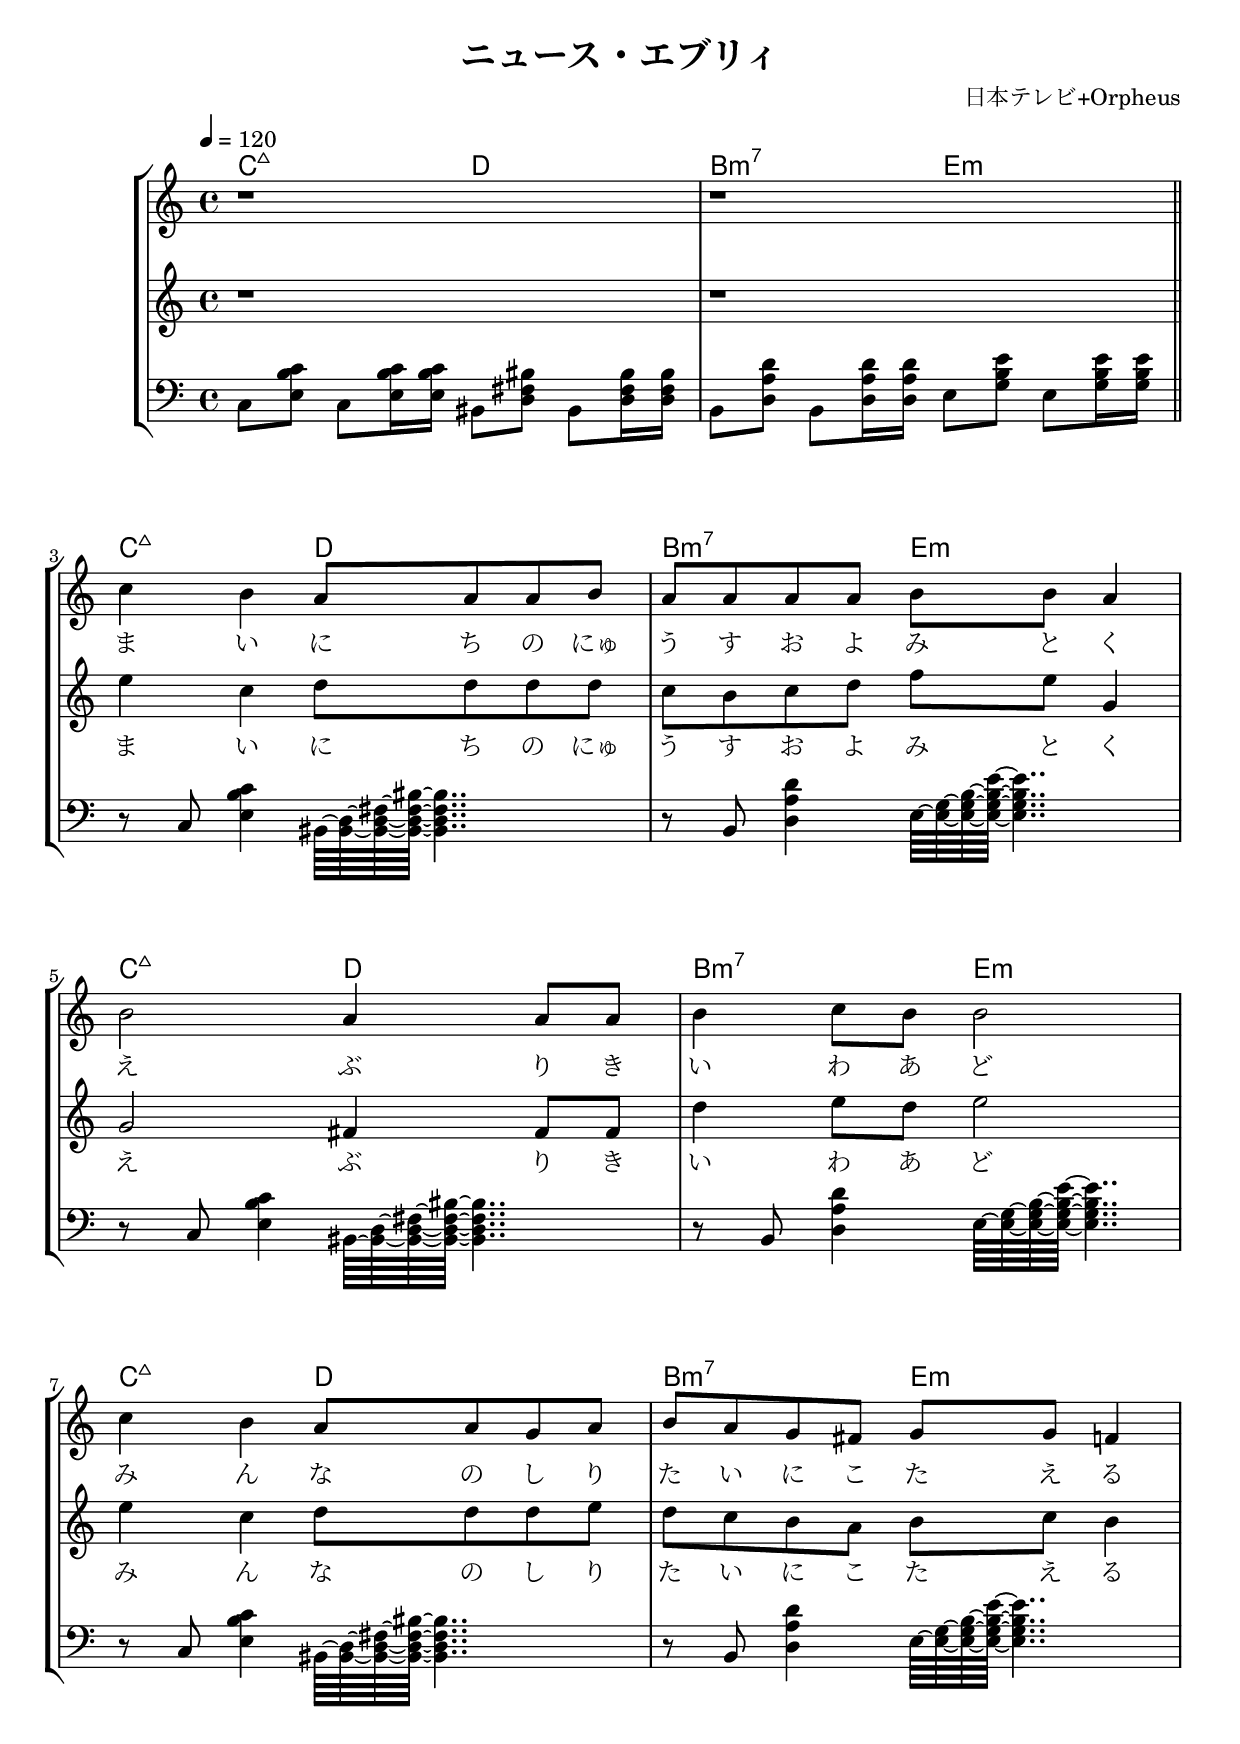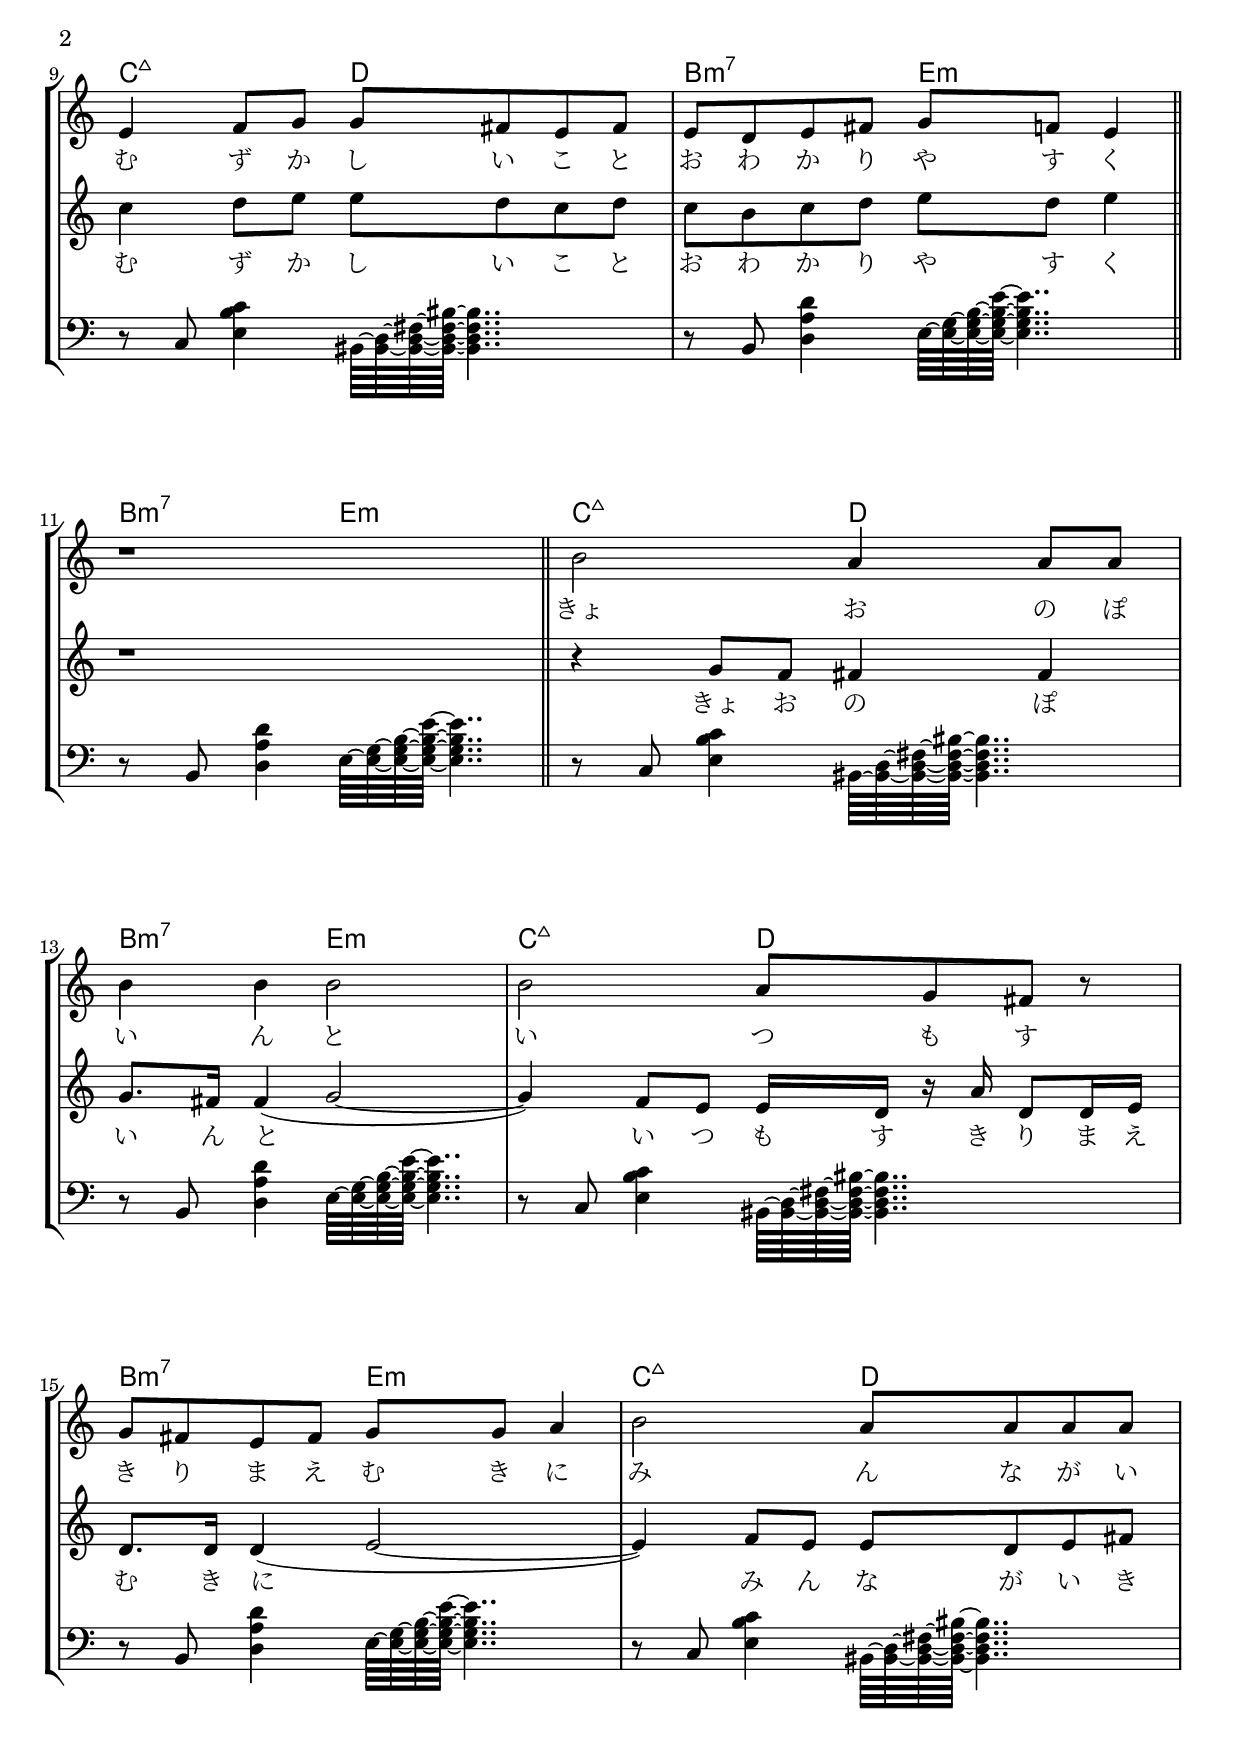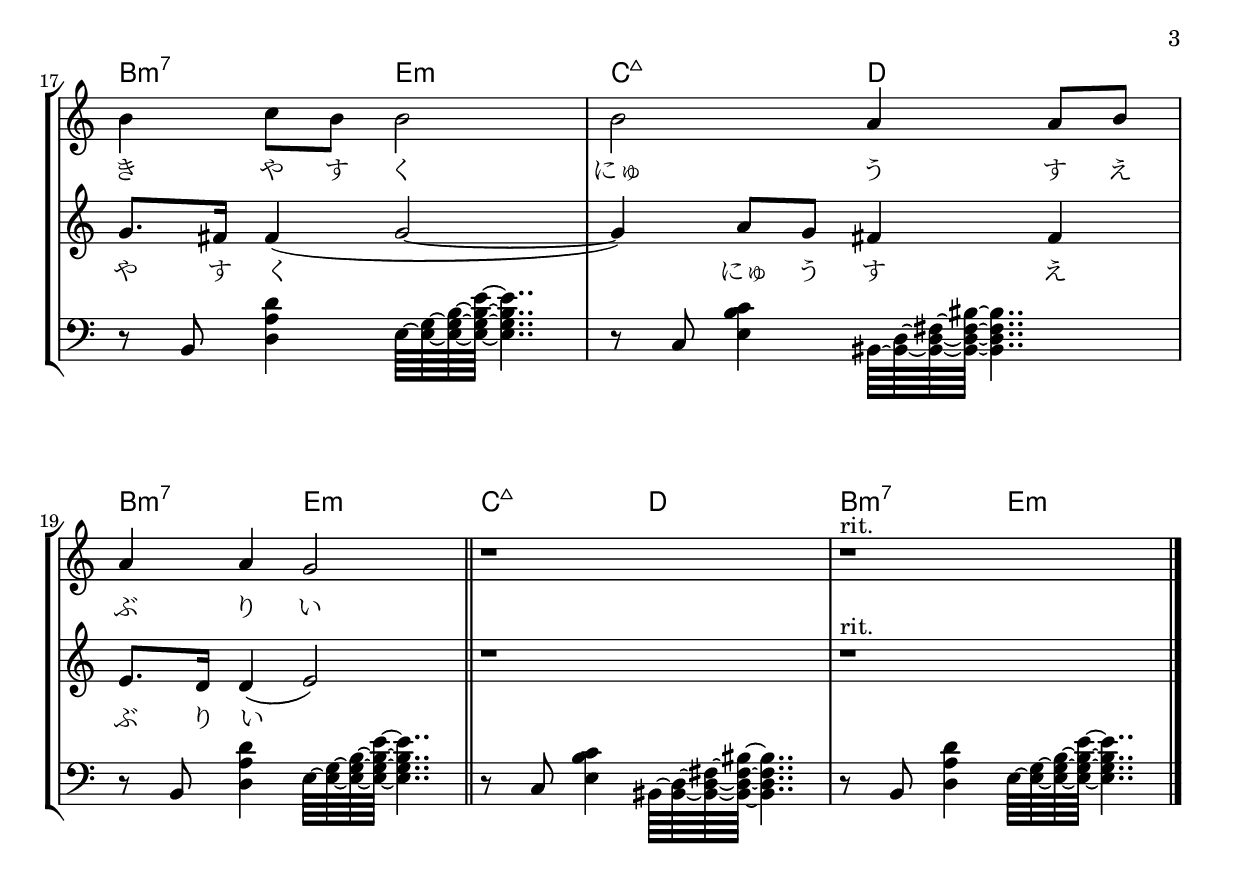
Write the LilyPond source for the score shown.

\version "2.12.1"

\header {
	title = \markup {ニュース・エブリィ}
	composer = \markup \center-column {日本テレビ+Orpheus}
}

harmony = \chordmode {
	c2:maj7 d b:min7 e:m 

	c:maj7 d b:min7 e:m c:maj7 d b:min7 e:m c:maj7 d b:min7 e:m c:maj7 d b:min7 e:m 

	b:min7 e:m 

	c:maj7 d b:min7 e:m c:maj7 d b:min7 e:m c:maj7 d b:min7 e:m c:maj7 d b:min7 e:m 

	c:maj7 d b:min7 e:m 
}

melody = {
	\key c \major
	\tempo 4 = 120
	r1 | r1   
	\set Staff.midiInstrument = #"fss0.35"
	c''4  b'4  a'8  a'8  a'8  b'8 
	a'8  a'8  a'8  a'8  b'8  b'8  a'4 
	b'2  a'4  a'8  a'8 
	b'4  c''8  b'8  b'2 
	c''4  b'4  a'8  a'8  g'8  a'8 
	b'8  a'8  g'8  fis'8  g'8  g'8  f'4 
	e'4  f'8  g'8  g'8  fis'8  e'8  fis'8 
	e'8  d'8  e'8  fis'8  g'8  f'8  e'4
	r1   
	\set Staff.midiInstrument = #"fss0.35"
	b'2  a'4  a'8  a'8 
	b'4  b'4  b'2 
	b'2  a'8  g'8  fis'8  r8 
	g'8  fis'8  e'8  fis'8  g'8  g'8  a'4 
	b'2  a'8  a'8  a'8  a'8 
	b'4  c''8  b'8  b'2 
	b'2  a'4  a'8  b'8 
	a'4  a'4  g'2
	r1 | r1^"rit." \bar "|."
}

words = \lyricmode {
	
	ま  い  に  ち  の  にゅ  う  す  お  よ  み  と  く  え  ぶ  り  き  い  わ  あ  ど  み  ん  な  の  し  り  た  い  に  こ  た  え  る  む  ず  か  し  い  こ  と  お  わ  か  り  や  す  く  
	
	きょ  お  の  ぽ  い  ん  と  い  つ  も  す  き  り  ま  え  む  き  に  み  ん  な  が  い  き  や  す  く  にゅ  う  す  え  ぶ  り  い  
	
}

secondmelody = {
	\key c \major
	\tempo 4 = 120
	r1 | r1   
	\set Staff.midiInstrument = #"mmi0.42"
	e''4  c''4  d''8  d''8  d''8  d''8 
	c''8  b'8  c''8  d''8  f''8  e''8  g'4 
	g'2  fis'4  fis'8  fis'8 
	d''4  e''8  d''8  e''2 
	e''4  c''4  d''8  d''8  d''8  e''8 
	d''8  c''8  b'8  a'8  b'8  c''8  b'4 
	c''4  d''8  e''8  e''8  d''8  c''8  d''8 
	c''8  b'8  c''8  d''8  e''8  d''8  e''4
	r1   
	\set Staff.midiInstrument = #"mmi0.42"
	r4 g'8  f'8  fis'4  fis'4 
	g'8.  fis'16  fis'4  (g'2~ 
	g'4)  f'8  e'8  e'16  d'16  r16  a'16  d'8  d'16  e'16 
	d'8.  d'16  d'4  (e'2~ 
	e'4)  f'8  e'8  e'8  d'8  e'8  fis'8 
	g'8.  fis'16  fis'4  (g'2~ 
	g'4)  a'8  g'8  fis'4  fis'4 
	e'8.  d'16  d'4  (e'2)
	r1 | r1^"rit." \bar "|."
}

secondwords = \lyricmode {
	
	ま  い  に  ち  の  にゅ  う  す  お  よ  み  と  く  え  ぶ  り  き  い  わ  あ  ど  み  ん  な  の  し  り  た  い  に  こ  た  え  る  む  ず  か  し  い  こ  と  お  わ  か  り  や  す  く  
	
	きょ  お  の  ぽ  い  ん  と  い  つ  も  す  き  り  ま  え  む  き  に  み  ん  な  が  い  き  や  す  く  にゅ  う  す  え  ぶ  り  い  
	
}

tempochange = {
	\tempo 4 = 120
	r1 | r1 \bar "||"
	\tempo 4 = 120
	r1 | r1 | r1 | r1 | r1 | r1 | r1 | r1 \bar "||"
	\tempo 4 = 120
	r1 \bar "||"
	\tempo 4 = 120
	r1 | r1 | r1 | r1 | r1 | r1 | r1 | r1 \bar "||"
	\tempo 4 = 120
	r1 | \tempo 4 = 90 r2 \tempo 4 = 80 r2 \bar "|."
}

mainacc = {
	\clef bass
	\set Staff.midiInstrument = #"Violin"
	\key c \major
	\tempo 4 = 120
	c8 <e b c'> c <e b c'>16 <e b c'>
	bis,8 <d fis bis> bis, <d fis bis>16 <d fis bis>
	b,8 <d a d'> b, <d a d'>16 <d a d'>
	e8 <g b e'> e <g b e'>16 <g b e'>
	\bar "||"

	\set Staff.midiInstrument = #"Violin"
	r8 c8 <e b c'>4
	bis,64~ <bis,~ d~> <bis,~ d~ fis~> <bis, d fis bis>~ <bis, d fis bis>4..
	r8 b,8 <d a d'>4
	e64~ <e~ g~> <e~ g~ b~> <e g b e'>~ <e g b e'>4..
	r8 c8 <e b c'>4
	bis,64~ <bis,~ d~> <bis,~ d~ fis~> <bis, d fis bis>~ <bis, d fis bis>4..
	r8 b,8 <d a d'>4
	e64~ <e~ g~> <e~ g~ b~> <e g b e'>~ <e g b e'>4..
	r8 c8 <e b c'>4
	bis,64~ <bis,~ d~> <bis,~ d~ fis~> <bis, d fis bis>~ <bis, d fis bis>4..
	r8 b,8 <d a d'>4
	e64~ <e~ g~> <e~ g~ b~> <e g b e'>~ <e g b e'>4..
	r8 c8 <e b c'>4
	bis,64~ <bis,~ d~> <bis,~ d~ fis~> <bis, d fis bis>~ <bis, d fis bis>4..
	r8 b,8 <d a d'>4
	e64~ <e~ g~> <e~ g~ b~> <e g b e'>~ <e g b e'>4..
	\bar "||"

	\set Staff.midiInstrument = #"Violin"
	r8 b,8 <d a d'>4
	e64~ <e~ g~> <e~ g~ b~> <e g b e'>~ <e g b e'>4..
	\bar "||"

	\set Staff.midiInstrument = #"Violin"
	r8 c8 <e b c'>4
	bis,64~ <bis,~ d~> <bis,~ d~ fis~> <bis, d fis bis>~ <bis, d fis bis>4..
	r8 b,8 <d a d'>4
	e64~ <e~ g~> <e~ g~ b~> <e g b e'>~ <e g b e'>4..
	r8 c8 <e b c'>4
	bis,64~ <bis,~ d~> <bis,~ d~ fis~> <bis, d fis bis>~ <bis, d fis bis>4..
	r8 b,8 <d a d'>4
	e64~ <e~ g~> <e~ g~ b~> <e g b e'>~ <e g b e'>4..
	r8 c8 <e b c'>4
	bis,64~ <bis,~ d~> <bis,~ d~ fis~> <bis, d fis bis>~ <bis, d fis bis>4..
	r8 b,8 <d a d'>4
	e64~ <e~ g~> <e~ g~ b~> <e g b e'>~ <e g b e'>4..
	r8 c8 <e b c'>4
	bis,64~ <bis,~ d~> <bis,~ d~ fis~> <bis, d fis bis>~ <bis, d fis bis>4..
	r8 b,8 <d a d'>4
	e64~ <e~ g~> <e~ g~ b~> <e g b e'>~ <e g b e'>4..
	\bar "||"

	\set Staff.midiInstrument = #"Violin"
	r8 c8 <e b c'>4
	bis,64~ <bis,~ d~> <bis,~ d~ fis~> <bis, d fis bis>~ <bis, d fis bis>4..
	r8 b,8 <d a d'>4
	e64~ <e~ g~> <e~ g~ b~> <e g b e'>~ <e g b e'>4..
	\bar "|."
}

subacc = {
	\clef bass
	\set Staff.midiInstrument = #"Steel Drums"
	\key c \major
	\tempo 4 = 120
	<c e b c'>4 <c e b c'>4
	<bis, d fis bis>4 <bis, d fis bis>4
	<b, d a d'>4 <b, d a d'>4
	<e g b e'>4 <e g b e'>4
	\bar "||"

	\set Staff.midiInstrument = #"Steel Drums"
	<c e b c'>4 <c e b c'>4
	<bis, d fis bis>4 <bis, d fis bis>4
	<b, d a d'>4 <b, d a d'>4
	<e g b e'>4 <e g b e'>4
	<c e b c'>4 <c e b c'>4
	<bis, d fis bis>4 <bis, d fis bis>4
	<b, d a d'>4 <b, d a d'>4
	<e g b e'>4 <e g b e'>4
	<c e b c'>4 <c e b c'>4
	<bis, d fis bis>4 <bis, d fis bis>4
	<b, d a d'>4 <b, d a d'>4
	<e g b e'>4 <e g b e'>4
	<c e b c'>4 <c e b c'>4
	<bis, d fis bis>4 <bis, d fis bis>4
	<b, d a d'>4 <b, d a d'>4
	<e g b e'>4 <e g b e'>4
	\bar "||"

	\set Staff.midiInstrument = #"Steel Drums"
	b,4.b,8
	e4.e8
	\bar "||"

	\set Staff.midiInstrument = #"Steel Drums"
	c4.c8
	bis,4.bis,8
	b,4.b,8
	e4.e8
	c4.c8
	bis,4.bis,8
	b,4.b,8
	e4.e8
	c4.c8
	bis,4.bis,8
	b,4.b,8
	e4.e8
	c4.c8
	bis,4.bis,8
	b,4.b,8
	e4.e8
	\bar "||"

	\set Staff.midiInstrument = #"Steel Drums"
	c4.c8
	bis,4.bis,8
	b,4.b,8
	e2
	\bar "|."
}

percA = {
	\drummode {
	cymr4 cymr4 cymr4 cymr4  |cymr4 cymr8 cymr16 cymr16 cymr4 cymr4  \bar "||"
	cymr4 cymr4 cymr4 cymr4  |cymr4 cymr8 cymr16 cymr16 cymr4 cymr4  |cymr4 cymr4 cymr4 cymr4  |cymr4 cymr2.  |cymr4 cymr4 cymr4 cymr4  |cymr4 cymr8 cymr16 cymr16 cymr4 cymr4  |cymr4 cymr4 cymr4 cymr4  |cymr4 cymr2.  \bar "||"
	cymr4 cymr4 cymr4 cymr4  \bar "||"
	cymr4 cymr4 cymr4 cymr4  |cymr4 cymr8 cymr16 cymr16 cymr4 cymr4  |cymr4 cymr4 cymr4 cymr4  |cymr4 cymr2.  |cymr4 cymr4 cymr4 cymr4  |cymr4 cymr8 cymr16 cymr16 cymr4 cymr4  |cymr4 cymr4 cymr4 cymr4  |cymr4 cymr2.  \bar "||"
	cymr4 cymr4 cymr4 cymr4  |cymr4 cymr8 cymr16 cymr16 cymr4 cymr4  \bar "|."
	}
}

percB = {
	\drummode {
	r2 sn2  |r2 sn2  \bar "||"
	r2 sn2  |r2 sn2  |r2 sn2  |r8 sn8 sn2.  |r2 sn2  |r2 sn2  |r2 sn2  |r8 sn8 sn2.  \bar "||"
	r2 sn2  \bar "||"
	r2 sn2  |r2 sn2  |r2 sn2  |r8 sn8 sn2.  |r2 sn2  |r2 sn2  |r2 sn2  |r8 sn8 sn2.  \bar "||"
	r2 sn2  |r2 sn2  \bar "|."
	}
}

percC = {
	\drummode {
	bd2. r8 bd8  |bd2 r8 bd4.  \bar "||"
	bd2. r8 bd8  |bd2. r8 bd8  |bd2. r8 bd8  |bd4. bd8 bd4. bd8  |bd2. r8 bd8  |bd2. r8 bd8  |bd2. r8 bd8  |bd2 r8 bd4.  \bar "||"
	bd2 r8 bd4.  \bar "||"
	bd2. r8 bd8  |bd2. r8 bd8  |bd2. r8 bd8  |bd4. bd8 bd4. bd8  |bd2. r8 bd8  |bd2. r8 bd8  |bd2. r8 bd8  |bd2 r8 bd4.  \bar "||"
	bd2. r8 bd8  |bd2 r8 bd4.  \bar "|."
	}
}

percD = {
	\drummode {
	r1 |r8. tommh8. tommh2 r8  \bar "||"
	r1 |r1 |r1 |r2 r8 tommh8 tommh4  |r1 |r1 |r1 |r8. tommh8. tommh2 r8  \bar "||"
	r8. tommh8. tommh2 r8  \bar "||"
	r1 |r1 |r1 |r2 r8 tommh8 tommh4  |r1 |r1 |r1 |r8. tommh8. tommh2 r8  \bar "||"
	r1 |r8. tommh8. tommh2 r8  \bar "|."
	}
}

percE = {
	\drummode {
	r1 |r2. toml8 toml8  \bar "||"
	r1 |r1 |r1 |r2. r8 toml8  |r1 |r1 |r1 |r2. toml8 toml8  \bar "||"
	r2. toml8 toml8  \bar "||"
	r1 |r1 |r1 |r2. r8 toml8  |r1 |r1 |r1 |r2. toml8 toml8  \bar "||"
	r1 |r2. toml8 toml8  \bar "|."
	}
}

percF = {
	\drummode {
	r1 |hho1  \bar "||"
	r1 |r1 |r1 |r1 |r1 |r1 |r1 |hho1  \bar "||"
	hho1  \bar "||"
	r1 |r1 |r1 |r1 |r1 |r1 |r1 |hho1  \bar "||"
	r1 |hho1  \bar "|."
	}
}

\score {
	<<
		\new StaffGroup <<
			\new ChordNames {\harmony}
			\new Voice = "melody" {\melody}
			\new Lyrics \lyricsto "melody" \words
			\new Voice = "secondmelody" {\secondmelody}
			\new Lyrics \lyricsto "secondmelody" \secondwords
			\new Staff = "mainacc" {\mainacc}
		>>
	>>
	\layout { }
}
